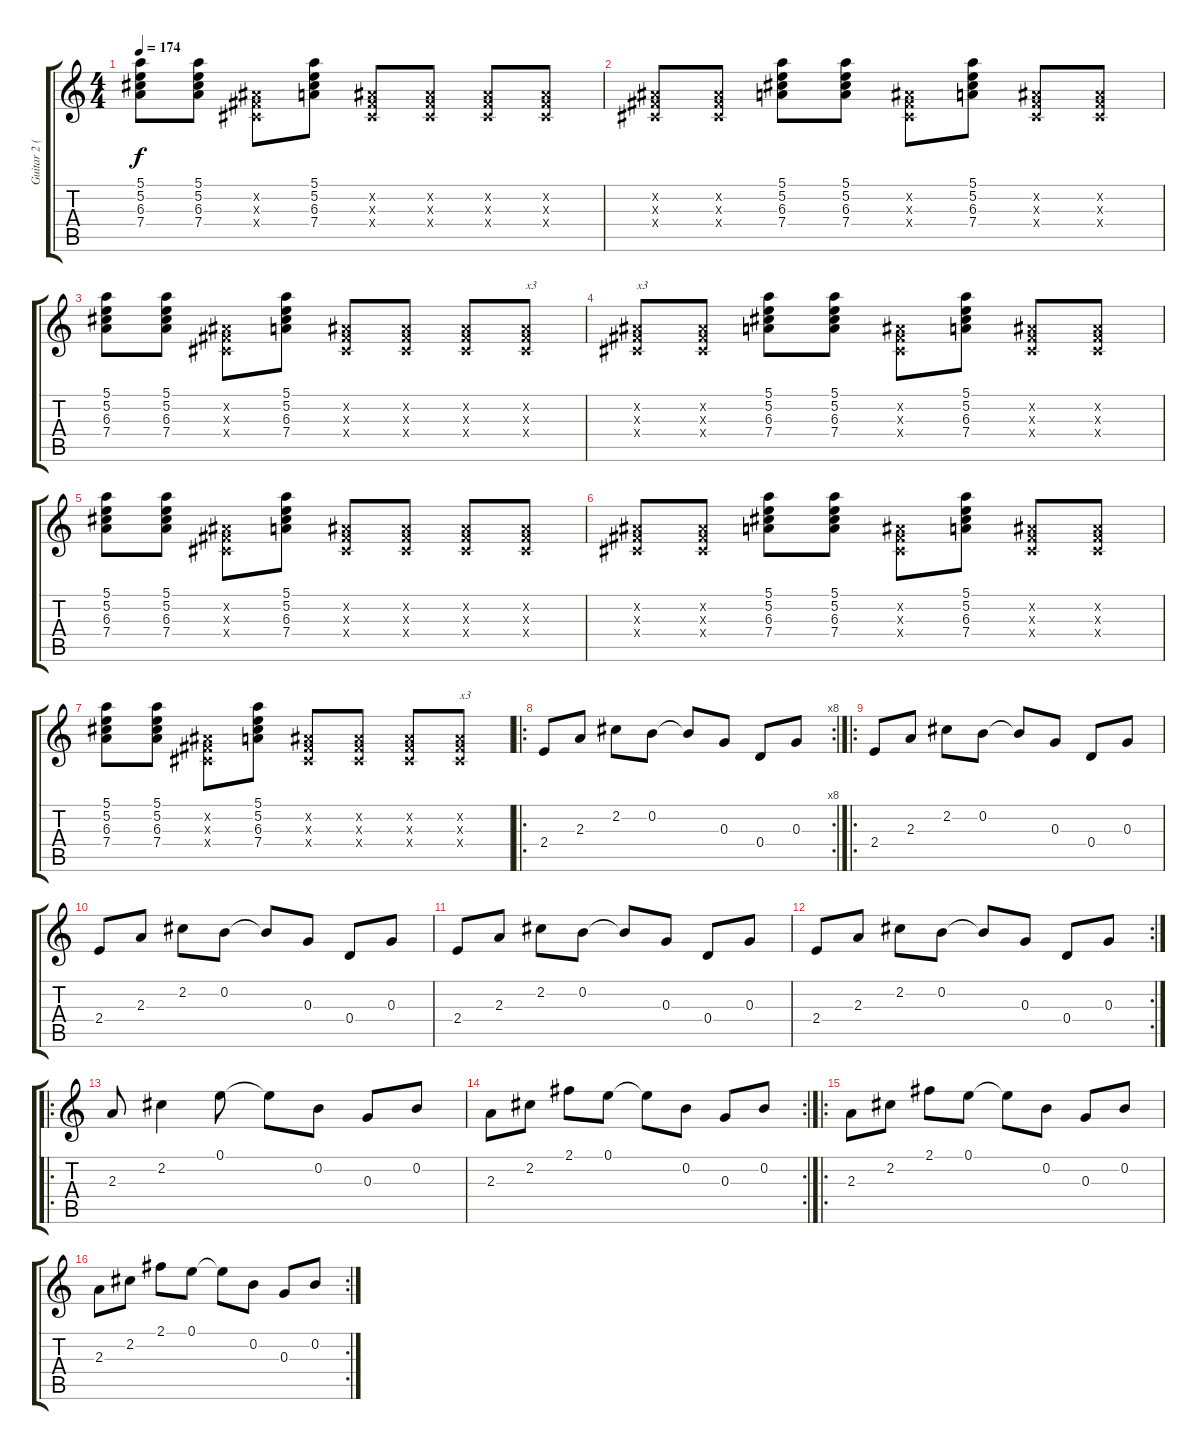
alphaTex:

\track ("Guitar 2 (Clean)" "Guitar 2 (") {instrument electricguitarclean}
\staff {score tabs}
\tuning (E4 B3 G3 D3 A2 E2) {hide}
\ts (4 4)
\tempo 174
\clef g2
\ks c
(5.1 5.2 6.3 7.4).8{dy f} (5.1 5.2 6.3 7.4).8 (-1.2{x} -1.3{x} -1.4{x}).8 (5.1 5.2 6.3 7.4).8 (-1.2{x} -1.3{x} -1.4{x}).8 (-1.2{x} -1.3{x} -1.4{x}).8 (-1.2{x} -1.3{x} -1.4{x}).8 (-1.2{x} -1.3{x} -1.4{x}).8 |
(-1.2{x} -1.3{x} -1.4{x}).8 (-1.2{x} -1.3{x} -1.4{x}).8 (5.1 5.2 6.3 7.4).8 (5.1 5.2 6.3 7.4).8 (-1.2{x} -1.3{x} -1.4{x}).8 (5.1 5.2 6.3 7.4).8 (-1.2{x} -1.3{x} -1.4{x}).8 (-1.2{x} -1.3{x} -1.4{x}).8 |
(5.1 5.2 6.3 7.4).8 (5.1 5.2 6.3 7.4).8 (-1.2{x} -1.3{x} -1.4{x}).8 (5.1 5.2 6.3 7.4).8 (-1.2{x} -1.3{x} -1.4{x}).8 (-1.2{x} -1.3{x} -1.4{x}).8 (-1.2{x} -1.3{x} -1.4{x}).8 (-1.2{x} -1.3{x} -1.4{x}).8{txt "x3"} |
(-1.2{x} -1.3{x} -1.4{x}).8{txt "x3"} (-1.2{x} -1.3{x} -1.4{x}).8 (5.1 5.2 6.3 7.4).8 (5.1 5.2 6.3 7.4).8 (-1.2{x} -1.3{x} -1.4{x}).8 (5.1 5.2 6.3 7.4).8 (-1.2{x} -1.3{x} -1.4{x}).8 (-1.2{x} -1.3{x} -1.4{x}).8 |
(5.1 5.2 6.3 7.4).8 (5.1 5.2 6.3 7.4).8 (-1.2{x} -1.3{x} -1.4{x}).8 (5.1 5.2 6.3 7.4).8 (-1.2{x} -1.3{x} -1.4{x}).8 (-1.2{x} -1.3{x} -1.4{x}).8 (-1.2{x} -1.3{x} -1.4{x}).8 (-1.2{x} -1.3{x} -1.4{x}).8 |
(-1.2{x} -1.3{x} -1.4{x}).8 (-1.2{x} -1.3{x} -1.4{x}).8 (5.1 5.2 6.3 7.4).8 (5.1 5.2 6.3 7.4).8 (-1.2{x} -1.3{x} -1.4{x}).8 (5.1 5.2 6.3 7.4).8 (-1.2{x} -1.3{x} -1.4{x}).8 (-1.2{x} -1.3{x} -1.4{x}).8 |
(5.1 5.2 6.3 7.4).8 (5.1 5.2 6.3 7.4).8 (-1.2{x} -1.3{x} -1.4{x}).8 (5.1 5.2 6.3 7.4).8 (-1.2{x} -1.3{x} -1.4{x}).8 (-1.2{x} -1.3{x} -1.4{x}).8 (-1.2{x} -1.3{x} -1.4{x}).8 (-1.2{x} -1.3{x} -1.4{x}).8{txt "x3"} |
\ro
\rc 8
2.4.8 2.3.8 2.2.8 0.2.8 0.2{t}.8 0.3.8 0.4.8 0.3.8 |
\ro
2.4.8 2.3.8 2.2.8 0.2.8 0.2{t}.8 0.3.8 0.4.8 0.3.8 |
2.4.8 2.3.8 2.2.8 0.2.8 0.2{t}.8 0.3.8 0.4.8 0.3.8 |
2.4.8 2.3.8 2.2.8 0.2.8 0.2{t}.8 0.3.8 0.4.8 0.3.8 |
\rc 2
2.4.8 2.3.8 2.2.8 0.2.8 0.2{t}.8 0.3.8 0.4.8 0.3.8 |
\ro
2.3.8 2.2.4 0.1.8 0.1{t}.8 0.2.8 0.3.8 0.2.8 |
\rc 2
2.3.8 2.2.8 2.1.8 0.1.8 0.1{t}.8 0.2.8 0.3.8 0.2.8 |
\ro
2.3.8 2.2.8 2.1.8 0.1.8 0.1{t}.8 0.2.8 0.3.8 0.2.8 |
\rc 2
2.3.8 2.2.8 2.1.8 0.1.8 0.1{t}.8 0.2.8 0.3.8 0.2.8
